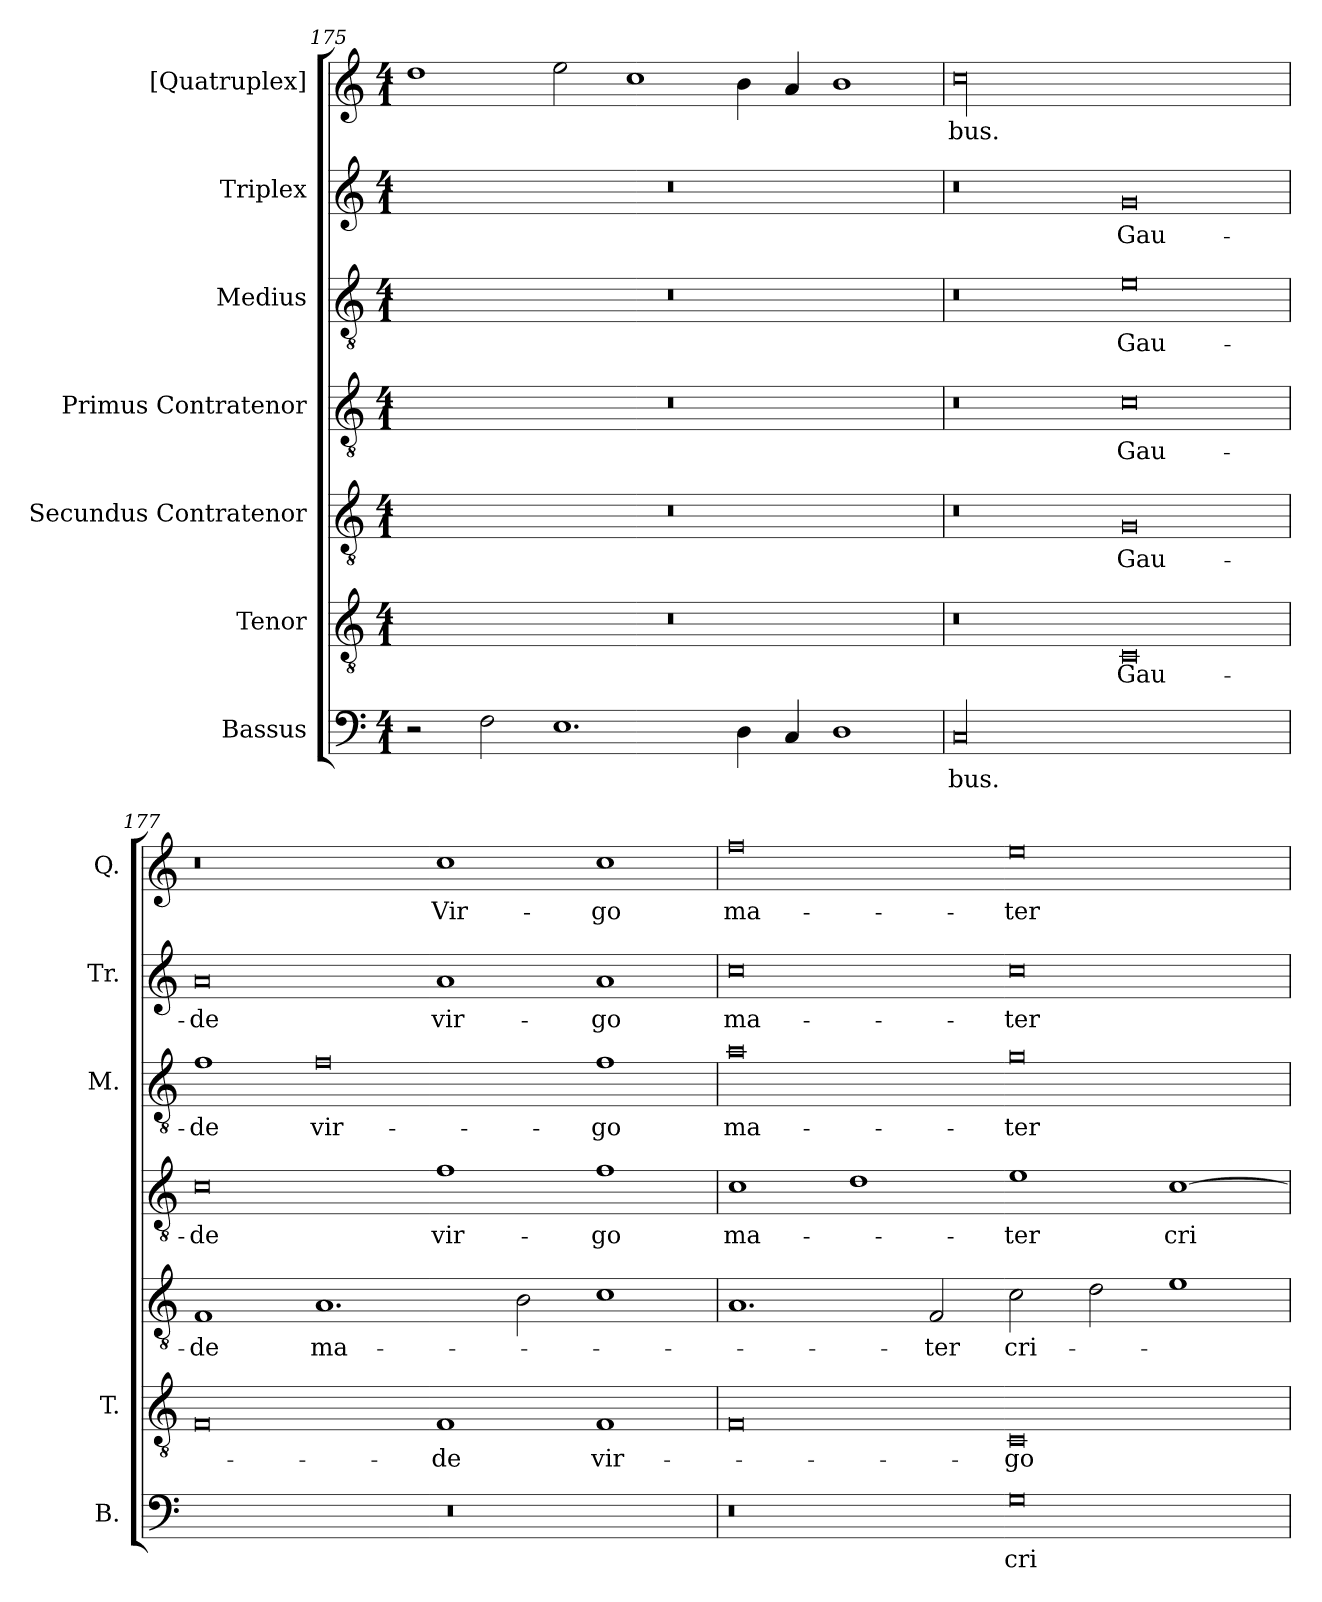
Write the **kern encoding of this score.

**kern	**text	**kern	**text	**kern	**text	**kern	**text	**kern	**text	**kern	**text	**kern	**text
*part7	*part7	*part6	*part6	*part5	*part5	*part4	*part4	*part3	*part3	*part2	*part2	*part1	*part1
*staff7	*staff7	*staff6	*staff6	*staff5	*staff5	*staff4	*staff4	*staff3	*staff3	*staff2	*staff2	*staff1	*staff1
*I"Bassus	*	*I"Tenor	*	*I"Secundus Contratenor	*	*I"Primus Contratenor	*	*I"Medius	*	*I"Triplex	*	*I"[Quatruplex]	*
*I'B.	*	*I'T.	*	*	*	*	*	*I'M.	*	*I'Tr.	*	*I'Q.	*
*clefF4	*	*clefGv2	*	*clefGv2	*	*clefGv2	*	*clefGv2	*	*clefG2	*	*clefG2	*
*	*	*ITrd7c12	*	*ITrd7c12	*	*ITrd7c12	*	*ITrd7c12	*	*	*	*	*
*k[]	*	*k[]	*	*k[]	*	*k[]	*	*k[]	*	*k[]	*	*k[]	*
*C:	*	*C:	*	*C:	*	*C:	*	*C:	*	*C:	*	*C:	*
*M4/1	*	*M4/1	*	*M4/1	*	*M4/1	*	*M4/1	*	*M4/1	*	*M4/1	*
=175	=175	=175	=175	=175	=175	=175	=175	=175	=175	=175	=175	=175	=175
!	!	!LO:N:vis=1	!	!LO:N:vis=1	!	!LO:N:vis=1	!	!LO:N:vis=1	!	!LO:N:vis=1	!	!	!
2r	.	00r	.	00r	.	00r	.	00r	.	00r	.	1ddi	.
2Fi\	.	.	.	.	.	.	.	.	.	.	.	.	.
1.Ei	.	.	.	.	.	.	.	.	.	.	.	2eei\	.
.	.	.	.	.	.	.	.	.	.	.	.	1cci	.
4Di\	.	.	.	.	.	.	.	.	.	.	.	4bi\	.
4Ci/	.	.	.	.	.	.	.	.	.	.	.	4ai/	.
1Di	.	.	.	.	.	.	.	.	.	.	.	1bi	.
=176`	=176`	=176`	=176`	=176`	=176`	=176`	=176`	=176`	=176`	=176`	=176`	=176`	=176`
!	!LO:LY:b:color=#000000	!	!	!	!	!	!	!	!	!	!	!	!
!	!	!	!	!	!	!	!	!	!	!	!	!	!LO:LY:b:color=#000000
00Ci	-bus.	0r	.	0r	.	0r	.	0r	.	0r	.	00cci	-bus.
!	!	!	!LO:LY:b:color=#000000	!	!	!	!	!	!	!	!	!	!
!	!	!	!	!	!LO:LY:b:color=#000000	!	!	!	!	!	!	!	!
!	!	!	!	!	!	!	!LO:LY:b:color=#000000	!	!	!	!	!	!
!	!	!	!	!	!	!	!	!	!LO:LY:b:color=#000000	!	!	!	!
!	!	!	!	!	!	!	!	!	!	!	!LO:LY:b:color=#000000	!	!
.	.	0CCi	Gau-	0GGi	Gau-	0Ci	Gau-	0Ei	Gau-	0gi	Gau-	.	.
!!LO:PB:g=z
=177`	=177`	=177`	=177`	=177`	=177`	=177`	=177`	=177`	=177`	=177`	=177`	=177`	=177`
!LO:N:vis=1	!	!	!	!	!	!	!	!	!	!	!	!	!
!	!	!	!	!	!LO:LY:b:color=#000000	!	!	!	!	!	!	!	!
!	!	!	!	!	!	!	!LO:LY:b:color=#000000	!	!	!	!	!	!
!	!	!	!	!	!	!	!	!	!LO:LY:b:color=#000000	!	!	!	!
!	!	!	!	!	!	!	!	!	!	!	!LO:LY:b:color=#000000	!	!
00r	.	0FFi	.	1FFi	-de	0Ci	-de	1Fi	-de	0ai	-de	0r	.
!	!	!	!	!	!LO:LY:b:color=#000000	!	!	!	!	!	!	!	!
!	!	!	!	!	!	!	!	!	!LO:LY:b:color=#000000	!	!	!	!
.	.	.	.	1.AAi	ma-	.	.	0Fi	vir-	.	.	.	.
!	!	!	!LO:LY:b:color=#000000	!	!	!	!	!	!	!	!	!	!
!	!	!	!	!	!	!	!LO:LY:b:color=#000000	!	!	!	!	!	!
!	!	!	!	!	!	!	!	!	!	!	!LO:LY:b:color=#000000	!	!
!	!	!	!	!	!	!	!	!	!	!	!	!	!LO:LY:b:color=#000000
.	.	1FFi	-de	.	.	1Fi	vir-	.	.	1ai	vir-	1cci	Vir-
.	.	.	.	2BBi\	.	.	.	.	.	.	.	.	.
!	!	!	!LO:LY:b:color=#000000	!	!	!	!	!	!	!	!	!	!
!	!	!	!	!	!	!	!LO:LY:b:color=#000000	!	!	!	!	!	!
!	!	!	!	!	!	!	!	!	!LO:LY:b:color=#000000	!	!	!	!
!	!	!	!	!	!	!	!	!	!	!	!LO:LY:b:color=#000000	!	!
!	!	!	!	!	!	!	!	!	!	!	!	!	!LO:LY:b:color=#000000
.	.	1FFi	vir-	1Ci	.	1Fi	-go	1Fi	-go	1ai	-go	1cci	-go
=178`	=178`	=178`	=178`	=178`	=178`	=178`	=178`	=178`	=178`	=178`	=178`	=178`	=178`
!	!	!	!	!	!	!	!LO:LY:b:color=#000000	!	!	!	!	!	!
!	!	!	!	!	!	!	!	!	!LO:LY:b:color=#000000	!	!	!	!
!	!	!	!	!	!	!	!	!	!	!	!LO:LY:b:color=#000000	!	!
!	!	!	!	!	!	!	!	!	!	!	!	!	!LO:LY:b:color=#000000
0r	.	0FFi	.	1.AAi	.	1Ci	ma-	0Ai	ma-	0cci	ma-	0ffi	ma-
.	.	.	.	.	.	1Di	.	.	.	.	.	.	.
!	!	!	!	!	!LO:LY:b:color=#000000	!	!	!	!	!	!	!	!
.	.	.	.	2FFi/	-ter	.	.	.	.	.	.	.	.
!	!LO:LY:b:color=#000000	!	!	!	!	!	!	!	!	!	!	!	!
!	!	!	!LO:LY:b:color=#000000	!	!	!	!	!	!	!	!	!	!
!	!	!	!	!	!LO:LY:b:color=#000000	!	!	!	!	!	!	!	!
!	!	!	!	!	!	!	!LO:LY:b:color=#000000	!	!	!	!	!	!
!	!	!	!	!	!	!	!	!	!LO:LY:b:color=#000000	!	!	!	!
!	!	!	!	!	!	!	!	!	!	!	!LO:LY:b:color=#000000	!	!
!	!	!	!	!	!	!	!	!	!	!	!	!	!LO:LY:b:color=#000000
0Gi	cri-	0CCi	-go	2Ci\	cri-	1Ei	-ter	0Gi	-ter	0cci	-ter	0eei	-ter
.	.	.	.	2Di\	.	.	.	.	.	.	.	.	.
!	!	!	!	!	!	!	!LO:LY:b:color=#000000	!	!	!	!	!	!
.	.	.	.	1Ei	.	[>1Ci	cri-	.	.	.	.	.	.
=`	=`	=`	=`	=`	=`	=`	=`	=`	=`	=`	=`	=`	=`
*-	*-	*-	*-	*-	*-	*-	*-	*-	*-	*-	*-	*-	*-
